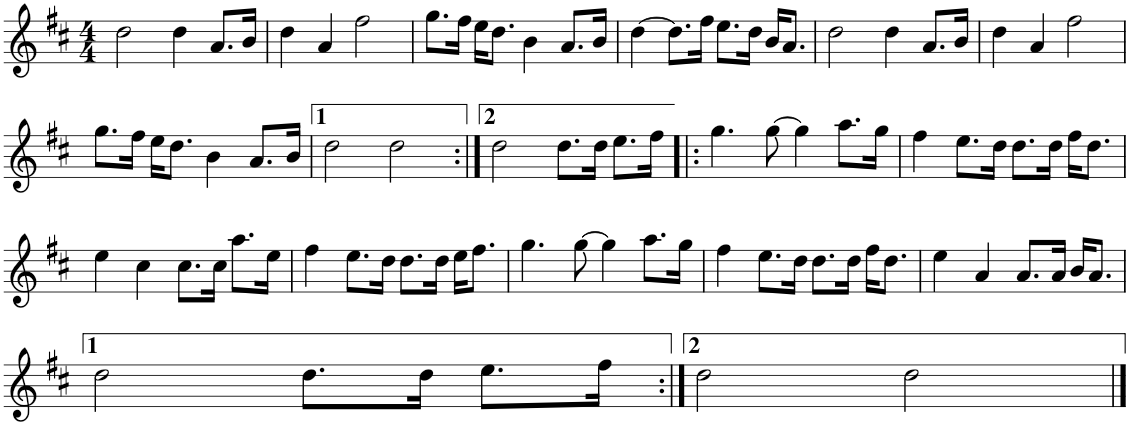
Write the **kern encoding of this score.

**kern
*part1
*staff1
*I"Piano
*I'Pno
*clefG2
*k[f#c#]
*D:
*M4/4
=1
2dd\
4dd\
8.a/L
16b/Jk
=2
4dd\
4a/
2ff#\
=3
8.gg\L
16ff#\Jk
16ee\KL
8.dd\J
4b\
8.a/L
16b/Jk
=4
[4dd\
8.dd\L]
16ff#\Jk
8.ee\L
16dd\Jk
16b/KL
8.a/J
=5
2dd\
4dd\
8.a/L
16b/Jk
=6
4dd\
4a/
2ff#\
!!LO:LB:g=z
=7
8.gg\L
16ff#\Jk
16ee\KL
8.dd\J
4b\
8.a/L
16b/Jk
=8
2dd\
2dd\
=9:|!
2dd\
8.dd\L
16dd\Jk
8.ee\L
16ff#\Jk
=10!|:
4.gg\
[8gg\
4gg\]
8.aa\L
16gg\Jk
=11
4ff#\
8.ee\L
16dd\Jk
8.dd\L
16dd\Jk
16ff#\KL
8.dd\J
!!LO:LB:g=z
=12
4ee\
4cc#\
8.cc#\L
16cc#\Jk
8.aa\L
16ee\Jk
=13
4ff#\
8.ee\L
16dd\Jk
8.dd\L
16dd\Jk
16ee\KL
8.ff#\J
=14
4.gg\
[8gg\
4gg\]
8.aa\L
16gg\Jk
=15
4ff#\
8.ee\L
16dd\Jk
8.dd\L
16dd\Jk
16ff#\KL
8.dd\J
=16
4ee\
4a/
8.a/L
16a/Jk
16b/KL
8.a/J
!!LO:LB:g=z
=17
2dd\
8.dd\L
16dd\Jk
8.ee\L
16ff#\Jk
=18:|!
2dd\
2dd\
==
*-
